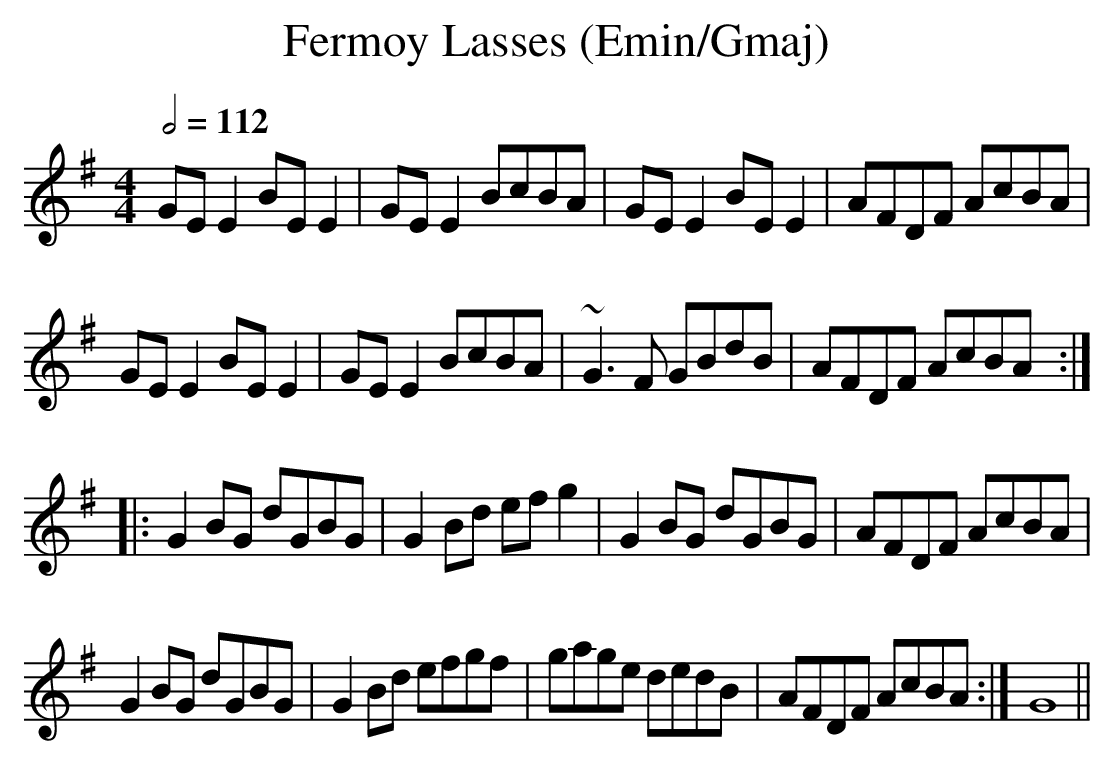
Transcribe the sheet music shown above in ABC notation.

X:1
T:Fermoy Lasses (Emin/Gmaj)
Q:1/2=112
M:4/4
L:1/8
K:Emin
GEE2 BEE2|GEE2 BcBA|GEE2 BEE2|AFDF AcBA|
GEE2 BEE2|GEE2 BcBA|~G3F GBdB|AFDF AcBA:|
|:G2BG dGBG|G2Bd efg2|G2BG dGBG|AFDF AcBA|
G2BG dGBG|G2Bd efgf|gage dedB|AFDF AcBA:|G8||
